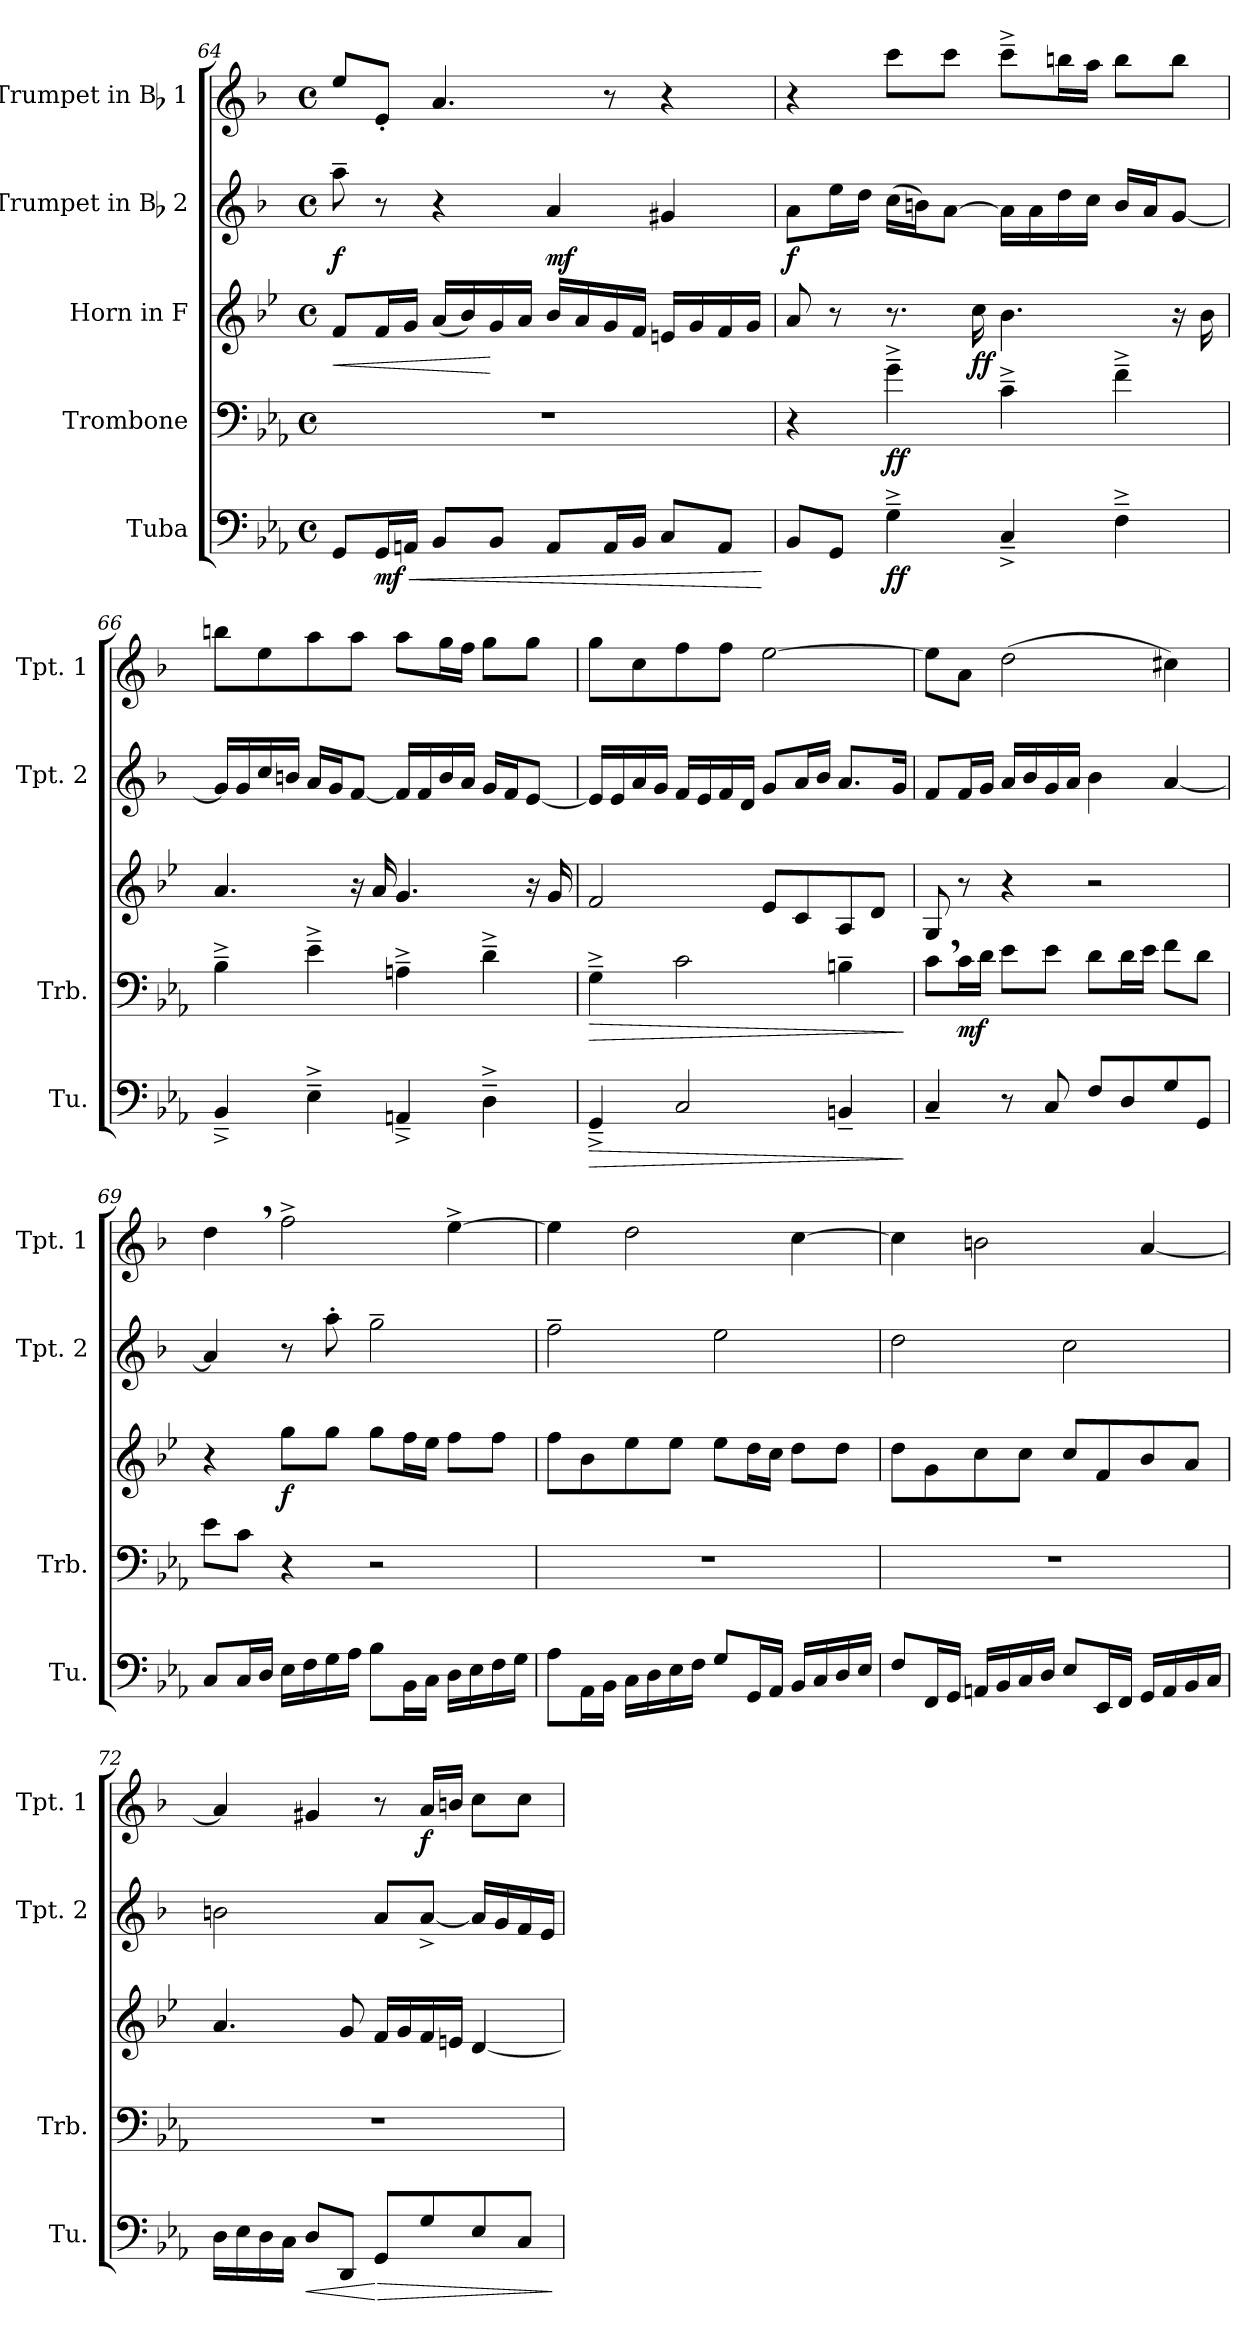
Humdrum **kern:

**kern	**dynam	**kern	**dynam	**kern	**dynam	**kern	**dynam	**kern	**dynam
*part5	*part5	*part4	*part4	*part3	*part3	*part2	*part2	*part1	*part1
*staff5	*staff5	*staff4	*staff4	*staff3	*staff3	*staff2	*staff2	*staff1	*staff1
*I"Tuba	*	*I"Trombone	*	*I"Horn in F	*	*I"Trumpet in Bb 2	*	*I"Trumpet in Bb 1	*
*I'Tu.	*	*I'Trb.	*	*	*	*I'Tpt. 2	*	*I'Tpt. 1	*
!!LO:LB:g=z
*clefF4	*	*clefF4	*	*clefG2	*	*clefG2	*	*clefG2	*
*	*	*	*	*ITrd4c7	*	*ITrd1c2	*	*ITrd1c2	*
*k[b-e-a-]	*	*k[b-e-a-]	*	*k[b-e-a-]	*	*k[b-e-a-]	*	*k[b-e-a-]	*
*M4/4	*	*M4/4	*	*M4/4	*	*M4/4	*	*M4/4	*
*met(c)	*	*met(c)	*	*met(c)	*	*met(c)	*	*met(c)	*
=64	=64	=64	=64	=64	=64	=64	=64	=64	=64
!	!	!	!	!	!LO:HP:b	!	!LO:DY:b	!	!
8GG/L	.	1r	.	8B-/L	<	8gg~\	f	8dd/L	.
!	!LO:HP:b	!	!	!	!	!	!	!	!
!	!LO:DY:n=1:b	!	!	!	!	!	!	!	!
16GG/L	< mf	.	.	16B-/L	.	8r	.	8d'/J	.
16AAn/JJ	.	.	.	16c/JJ	.	.	.	.	.
8BB-/L	.	.	.	(16d/LL	.	4r	.	4.g/	.
.	.	.	.	16e-/)	.	.	.	.	.
8BB-/J	.	.	.	16c/	[	.	.	.	.
.	.	.	.	16d/JJ	.	.	.	.	.
!	!	!	!	!	!	!	!LO:DY:b	!	!
8AA/L	.	.	.	16e-/LL	.	4g/	mf	.	.
.	.	.	.	16d/	.	.	.	.	.
16AA/L	.	.	.	16c/	.	.	.	8r	.
16BB-/JJ	.	.	.	16B-/JJ	.	.	.	.	.
8C/L	.	.	.	16An/LL	.	4f#X/	.	4r	.
.	.	.	.	16c/	.	.	.	.	.
8AA/J	.	.	.	16B-/	.	.	.	.	.
.	.	.	.	16c/JJ	.	.	.	.	.
.	[	.	.	.	.	.	.	.	.
=65	=65	=65	=65	=65	=65	=65	=65	=65	=65
!	!	!	!	!	!	!	!LO:DY:b	!	!
8BB-/L	.	4r	.	8d/	.	8g\L	f	4r	.
8GG/J	.	.	.	8r	.	16dd\L	.	.	.
.	.	.	.	.	.	16cc\JJ	.	.	.
!	!LO:DY:b	!	!LO:DY:b	!	!	!	!	!	!
4G^~\	ff	4g^~\	ff	8.r	.	(16b-\LL	.	8bb-\L	.
.	.	.	.	.	.	16an\J)	.	.	.
.	.	.	.	.	.	[8g\J	.	8bb-\J	.
!	!	!	!	!	!LO:DY:b	!	!	!	!
.	.	.	.	16f\	ff	.	.	.	.
4C^~/	.	4c^~\	.	4.e-\	.	16g\LL]	.	8bb-^~\L	.
.	.	.	.	.	.	16g\	.	.	.
.	.	.	.	.	.	16cc\	.	16aan\L	.
.	.	.	.	.	.	16b-\JJ	.	16gg\JJ	.
4F^~\	.	4f^~\	.	.	.	16a/LL	.	8aa\L	.
.	.	.	.	.	.	16g/J	.	.	.
.	.	.	.	16r	.	[8f/J	.	8aa\J	.
.	.	.	.	16e-\	.	.	.	.	.
!!LO:PB:g=z
=66	=66	=66	=66	=66	=66	=66	=66	=66	=66
4BB-^~/	.	4B-^~\	.	4.d/	.	16f/LL]	.	8aan\L	.
.	.	.	.	.	.	16f/	.	.	.
.	.	.	.	.	.	16b-/	.	8dd\	.
.	.	.	.	.	.	16an/JJ	.	.	.
4E-^~\	.	4e-^~\	.	.	.	16g/LL	.	8gg\	.
.	.	.	.	.	.	16f/J	.	.	.
.	.	.	.	16r	.	[8e-/J	.	8gg\J	.
.	.	.	.	16d/	.	.	.	.	.
4AAn^~/	.	4An^~\	.	4.c/	.	16e-/LL]	.	8gg\L	.
.	.	.	.	.	.	16e-/	.	.	.
.	.	.	.	.	.	16a/	.	16ff\L	.
.	.	.	.	.	.	16g/JJ	.	16ee-\JJ	.
4D^~\	.	4d^~\	.	.	.	16f/LL	.	8ff\L	.
.	.	.	.	.	.	16e-/J	.	.	.
.	.	.	.	16r	.	[8d/J	.	8ff\J	.
.	.	.	.	16c/	.	.	.	.	.
=67	=67	=67	=67	=67	=67	=67	=67	=67	=67
!	!LO:HP:b	!	!LO:HP:b	!	!	!	!	!	!
4GG^~/	>	4G^~\	>	2B-/	.	16d/LL]	.	8ff\L	.
.	.	.	.	.	.	16d/	.	.	.
.	.	.	.	.	.	16g/	.	8b-\	.
.	.	.	.	.	.	16f/JJ	.	.	.
2C/	.	2c\	.	.	.	16e-/LL	.	8ee-\	.
.	.	.	.	.	.	16d/	.	.	.
.	.	.	.	.	.	16e-/	.	8ee-\J	.
.	.	.	.	.	.	16c/JJ	.	.	.
.	.	.	.	8A-/L	.	8f/L	.	[2dd\	.
.	.	.	.	8F/	.	16g/L	.	.	.
.	.	.	.	.	.	16a-/JJ	.	.	.
4BBn~/	.	4Bn~\	.	8D/	.	8.g/L	.	.	.
.	.	.	.	8G/J	.	.	.	.	.
.	.	.	.	.	.	16f/Jk	.	.	.
.	]	.	]	.	.	.	.	.	.
!!LO:LB:g=z
=68	=68	=68	=68	=68	=68	=68	=68	=68	=68
4C~/	.	8c,\L	.	8C/	.	8e-/L	.	8dd\L]	.
!	!	!	!LO:DY:b	!	!	!	!	!	!
.	.	16c\L	mf	8r	.	16e-/L	.	8g\J	.
.	.	16d\JJ	.	.	.	16f/JJ	.	.	.
8r	.	8e-\L	.	4r	.	16g/LL	.	(2cc\	.
.	.	.	.	.	.	16a-/	.	.	.
8C/	.	8e-\J	.	.	.	16f/	.	.	.
.	.	.	.	.	.	16g/JJ	.	.	.
8F/L	.	8d\L	.	2r	.	4a-\	.	.	.
8D/	.	16d\L	.	.	.	.	.	.	.
.	.	16e-\JJ	.	.	.	.	.	.	.
8G/	.	8f\L	.	.	.	[4g/	.	4bn\)	.
8GG/J	.	8d\J	.	.	.	.	.	.	.
=69	=69	=69	=69	=69	=69	=69	=69	=69	=69
8C/L	.	8e-\L	.	4r	.	4g/]	.	4cc,\	.
16C/L	.	8c\J	.	.	.	.	.	.	.
16D/JJ	.	.	.	.	.	.	.	.	.
!	!	!	!	!	!LO:DY:b	!	!	!	!
16E-\LL	.	4r	.	8cc\L	f	8r	.	2ee-^\	.
16F\	.	.	.	.	.	.	.	.	.
16G\	.	.	.	8cc\J	.	8gg'\	.	.	.
16A-\JJ	.	.	.	.	.	.	.	.	.
8B-\L	.	2r	.	8cc\L	.	2ff~\	.	.	.
16BB-\L	.	.	.	16b-\L	.	.	.	.	.
16C\JJ	.	.	.	16a-\JJ	.	.	.	.	.
16D\LL	.	.	.	8b-\L	.	.	.	[4dd^\	.
16E-\	.	.	.	.	.	.	.	.	.
16F\	.	.	.	8b-\J	.	.	.	.	.
16G\JJ	.	.	.	.	.	.	.	.	.
=70	=70	=70	=70	=70	=70	=70	=70	=70	=70
8A-\L	.	1r	.	8b-\L	.	2ee-~\	.	4dd\]	.
16AA-\L	.	.	.	8e-\	.	.	.	.	.
16BB-\JJ	.	.	.	.	.	.	.	.	.
16C\LL	.	.	.	8a-\	.	.	.	2cc\	.
16D\	.	.	.	.	.	.	.	.	.
16E-\	.	.	.	8a-\J	.	.	.	.	.
16F\JJ	.	.	.	.	.	.	.	.	.
8G/L	.	.	.	8a-\L	.	2dd\	.	.	.
16GG/L	.	.	.	16g\L	.	.	.	.	.
16AA-/JJ	.	.	.	16f\JJ	.	.	.	.	.
16BB-/LL	.	.	.	8g\L	.	.	.	[4b-\	.
16C/	.	.	.	.	.	.	.	.	.
16D/	.	.	.	8g\J	.	.	.	.	.
16E-/JJ	.	.	.	.	.	.	.	.	.
!!LO:PB:g=z
=71	=71	=71	=71	=71	=71	=71	=71	=71	=71
8F/L	.	1r	.	8g\L	.	2cc\	.	4b-\]	.
16FF/L	.	.	.	8c\	.	.	.	.	.
16GG/JJ	.	.	.	.	.	.	.	.	.
16AAn/LL	.	.	.	8f\	.	.	.	2an\	.
16BB-/	.	.	.	.	.	.	.	.	.
16C/	.	.	.	8f\J	.	.	.	.	.
16D/JJ	.	.	.	.	.	.	.	.	.
8E-/L	.	.	.	8f/L	.	2b-\	.	.	.
16EE-/L	.	.	.	8B-/	.	.	.	.	.
16FF/JJ	.	.	.	.	.	.	.	.	.
16GG/LL	.	.	.	8e-/	.	.	.	[4g/	.
16AA/	.	.	.	.	.	.	.	.	.
16BB-/	.	.	.	8d/J	.	.	.	.	.
16C/JJ	.	.	.	.	.	.	.	.	.
=72	=72	=72	=72	=72	=72	=72	=72	=72	=72
16D\LL	.	1r	.	4.d/	.	2an\	.	4g/]	.
16E-\	.	.	.	.	.	.	.	.	.
16D\	.	.	.	.	.	.	.	.	.
16C\JJ	.	.	.	.	.	.	.	.	.
!	!LO:HP:b	!	!	!	!	!	!	!	!
8D/L	<	.	.	.	.	.	.	4f#X/	.
8DD/J	.	.	.	8c/	.	.	.	.	.
!	!LO:HP:n=1:b	!	!	!	!	!	!	!	!
8GG/L	[ >	.	.	16B-/LL	.	8g/L	.	8r	.
.	.	.	.	16c/	.	.	.	.	.
!	!	!	!	!	!	!	!	!	!LO:DY:b
8G/	.	.	.	16B-/	.	[8g^/J	.	16g/LL	f
.	.	.	.	16An/JJ	.	.	.	16an/JJ	.
8E-/	.	.	.	[4G/	.	16g/LL]	.	8b-\L	.
.	.	.	.	.	.	16f/	.	.	.
8C/J	.	.	.	.	.	16e-/	.	8b-\J	.
.	.	.	.	.	.	16d/JJ	.	.	.
.	]	.	.	.	.	.	.	.	.
=	=	=	=	=	=	=	=	=	=
*-	*-	*-	*-	*-	*-	*-	*-	*-	*-
